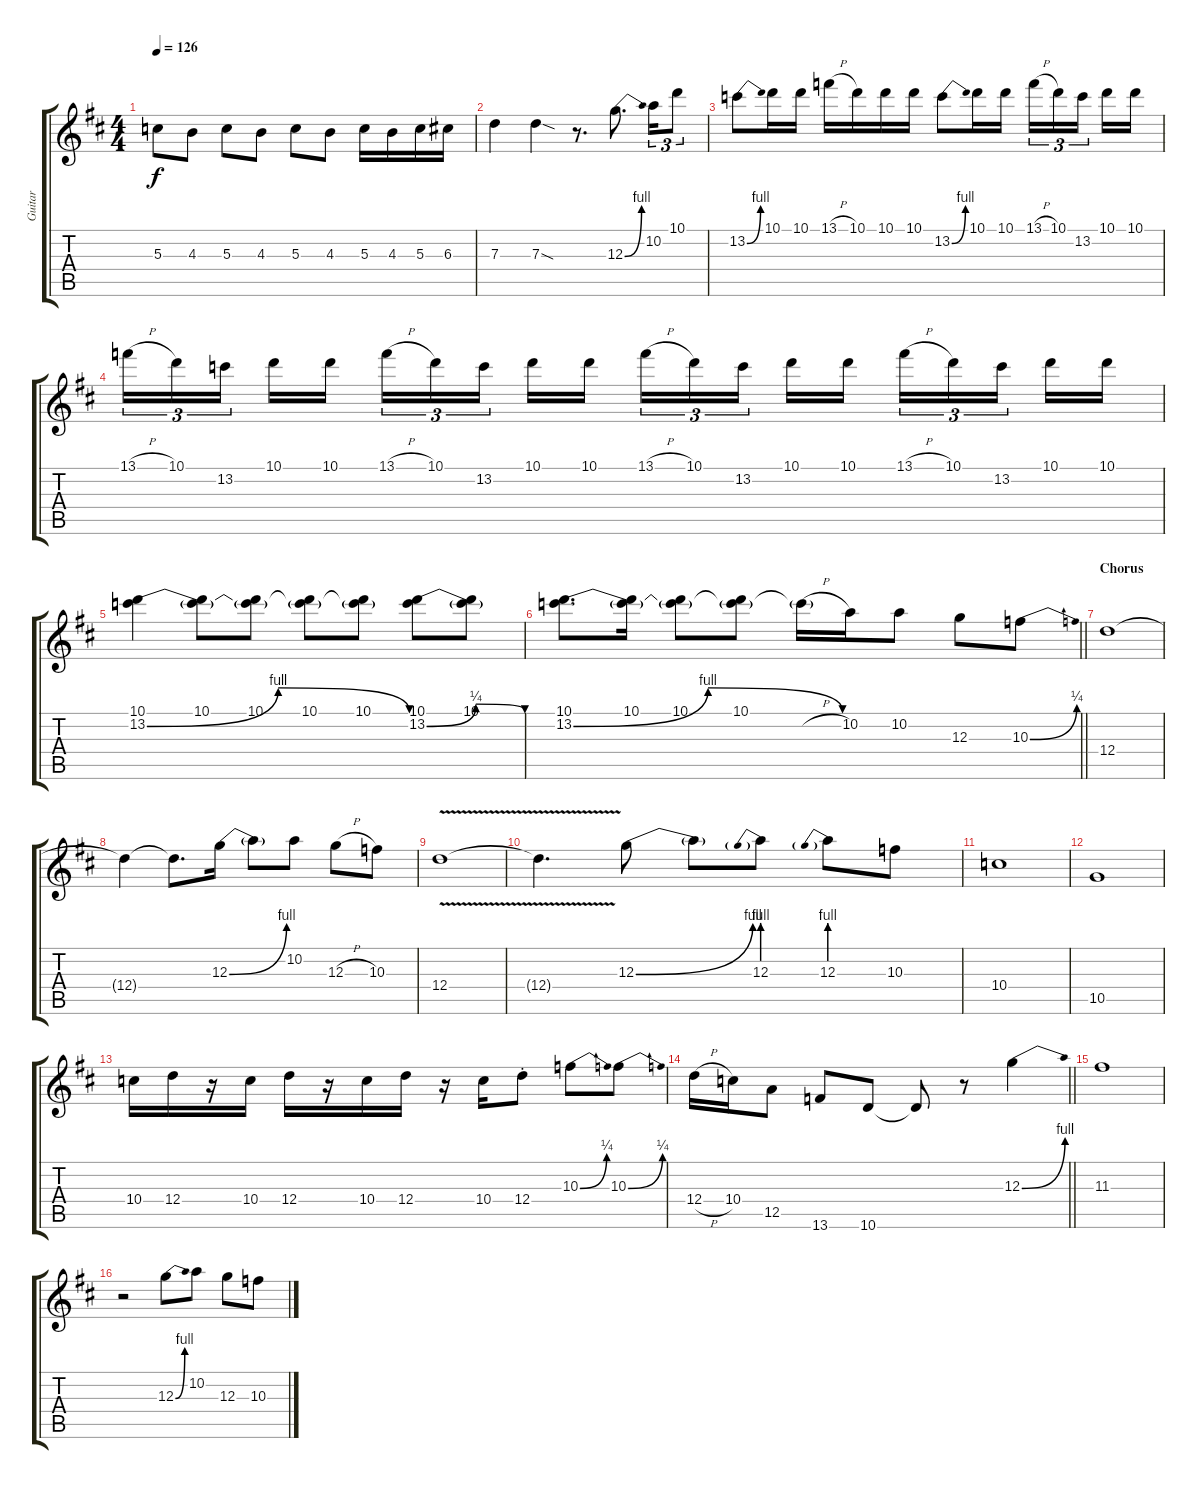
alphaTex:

\track ("Guitar" "Guitar") {instrument overdrivenguitar}
\staff {score tabs}
\tuning (E4 B3 G3 D3 A2 E2) {hide}
\ts (4 4)
\tempo 126
\clef g2
\ks d
5.3.8{dy f} 4.3.8 5.3.8 4.3.8 5.3.8 4.3.8 5.3.16 4.3.16 5.3.16 6.3.16 |
7.3.4 7.3{sod}.4 r.8{d} 12.3{be (bend 0 0 60 4)}.8{d} 10.2.16{tu (3 2)} 10.1.8{tu (3 2)} |
13.2{be (bend 0 0 60 4)}.8 10.1.16 10.1.16 13.1{h}.16 10.1.16 10.1.16 10.1.16 13.2{be (bend 0 0 60 4)}.8 10.1.16 10.1.16 13.1{h}.16{tu (3 2)} 10.1.16{tu (3 2)} 13.2.16{tu (3 2) beam splitsecondary} 10.1.16 10.1.16 |
13.1{h}.16{tu (3 2)} 10.1.16{tu (3 2)} 13.2.16{tu (3 2) beam splitsecondary} 10.1.16 10.1.16 13.1{h}.16{tu (3 2)} 10.1.16{tu (3 2)} 13.2.16{tu (3 2) beam splitsecondary} 10.1.16 10.1.16 13.1{h}.16{tu (3 2)} 10.1.16{tu (3 2)} 13.2.16{tu (3 2) beam splitsecondary} 10.1.16 10.1.16 13.1{h}.16{tu (3 2)} 10.1.16{tu (3 2)} 13.2.16{tu (3 2) beam splitsecondary} 10.1.16 10.1.16 |
(10.1 13.2{be (bendrelease 0 0 10 4 50 4 60 0)}).4 (10.1 13.2{t}).8 (10.1 13.2{t}).8 (10.1 13.2{t}).8 (10.1 13.2{t}).8 (10.1 13.2{be (bendrelease 0 0 10 1 50 1 60 0)}).8 (10.1 13.2{t}).8 |
\barLineRight lightlight
(10.1 13.2{be (bendrelease 0 0 10 4 50 4 60 0)}).8{d} (10.1 13.2{t}).16 (10.1 13.2{t}).8 (10.1 13.2{t}).8 13.2{h t}.16 10.2.16 10.2.8 12.3.8 10.3{be (bend 0 0 60 1)}.8 |
\section ("" "Chorus")
12.4.1 |
12.4{t}.4 12.4{t}.8{d} 12.3{be (bend 0 0 60 4)}.16 12.3{t}.8 10.2.8 12.3{h}.8 10.3.8 |
12.4{v}.1 |
12.4{t}.4{d} 12.3{be (bend 0 0 60 4)}.8 12.3{t}.8 12.3{be (prebend 0 4 60 4)}.8 12.3{be (prebend 0 4 60 4)}.8 10.3.8 |
10.4.1 |
10.5.1 |
10.4.16 12.4.16 r.16 10.4.16 12.4.16 r.16 10.4.16 12.4.16 r.16 10.4.16 12.4{st}.8 10.3{be (bend 0 0 60 1)}.8 10.3{be (bend 0 0 60 1)}.8 |
\barLineRight lightlight
12.4{h}.16 10.4.16 12.5.8 13.6.8 10.6.8 10.6{t}.8 r.8 12.3{be (bend 0 0 60 4)}.4 |
11.3.1 |
r.2 12.3{be (bend 0 0 60 4)}.8 10.2.8 12.3.8 10.3.8
